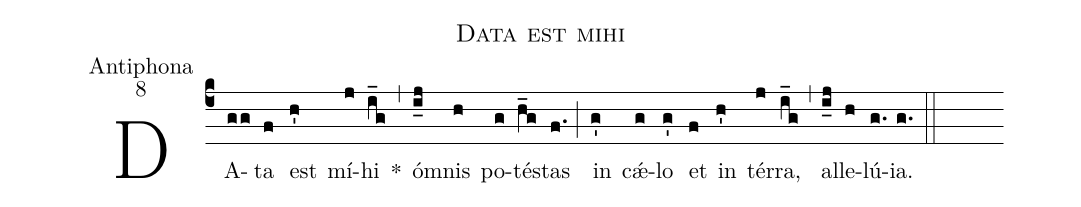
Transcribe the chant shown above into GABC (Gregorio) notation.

name:Data est mihi;
office-part:Antiphona;
mode:8;
%%
(c4) DA(gg)ta(f) est(h') mí(j)hi(i_g) *(,) ó(i_j)mnis(h) po(g)té(h_g)stas(f.) (;) in(g') cǽ(g)lo(g') et(f) in(h') tér(j)ra,(i_g) (,) al(i_j)le(h)lú(g.)ia.(g.) (::)
